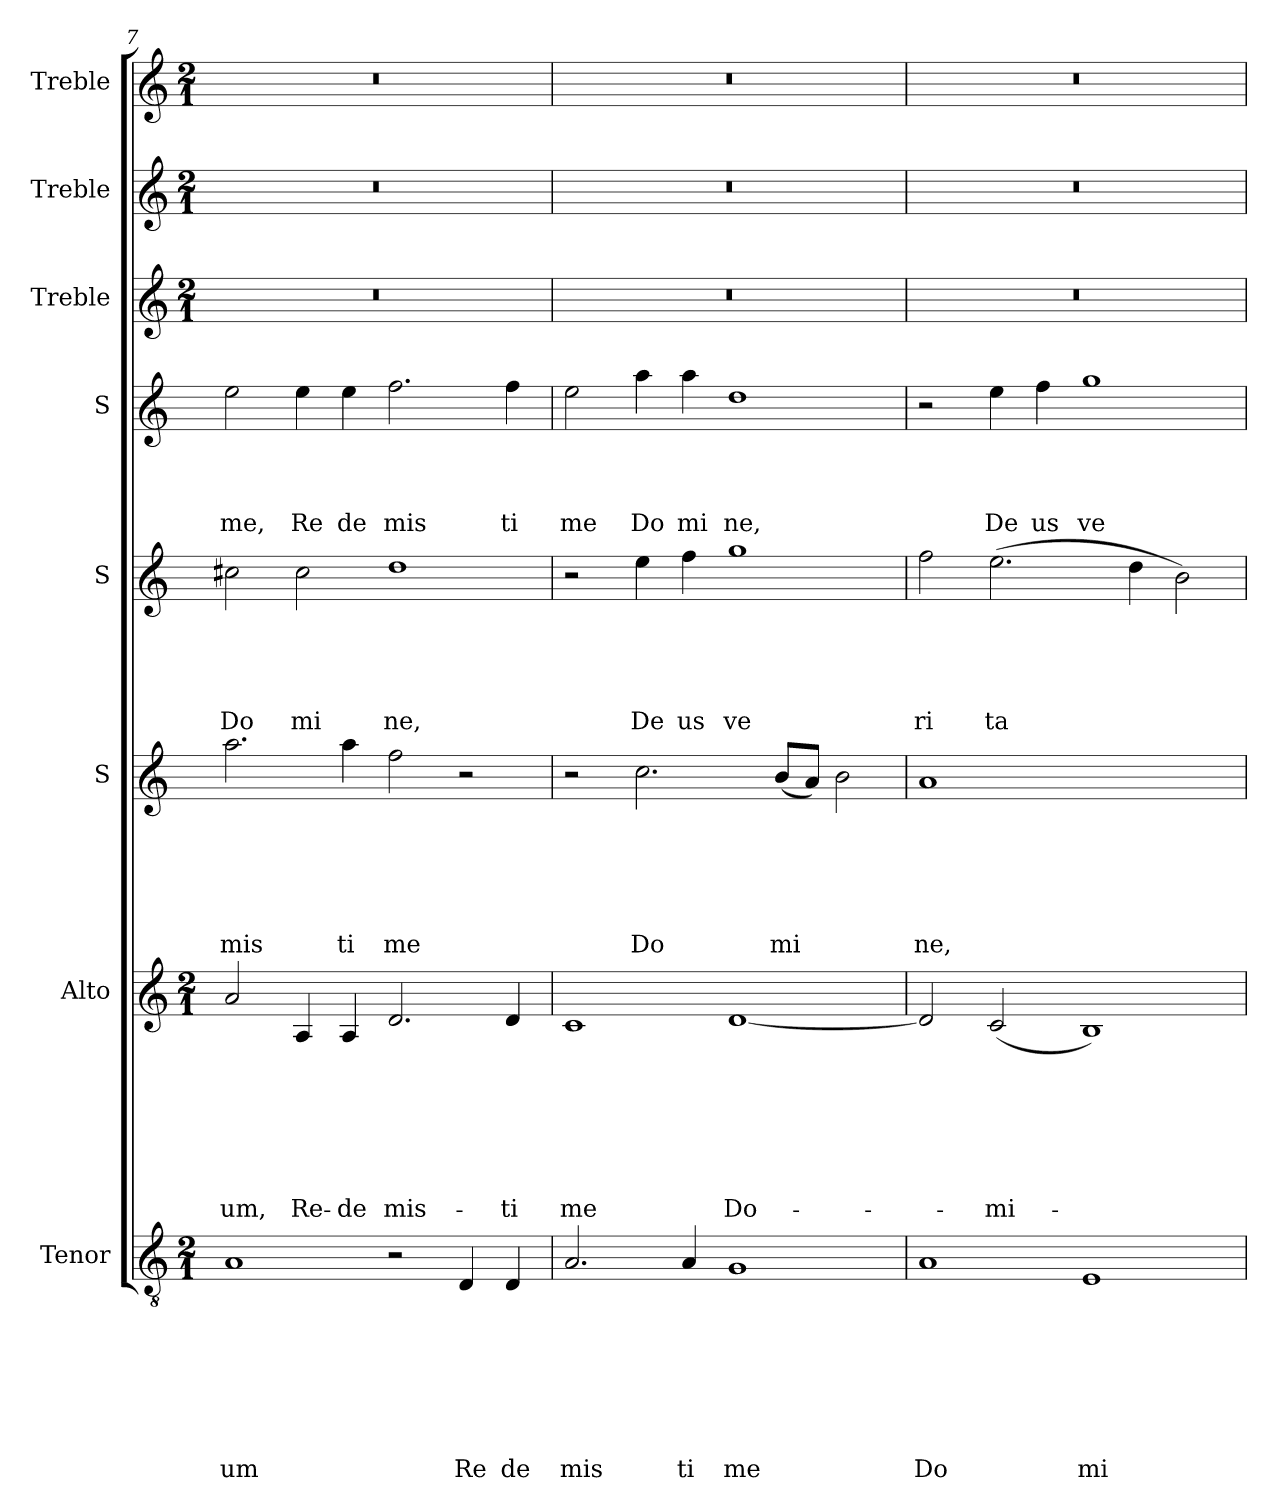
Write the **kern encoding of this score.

**kern	**text	**text	**text	**text	**text	**text	**text	**text	**kern	**text	**text	**text	**text	**text	**text	**text	**kern	**text	**text	**text	**text	**text	**text	**kern	**text	**text	**text	**text	**text	**kern	**text	**text	**text	**text	**kern	**kern	**kern
*part8	*part8	*part8	*part8	*part8	*part8	*part8	*part8	*part8	*part7	*part7	*part7	*part7	*part7	*part7	*part7	*part7	*part6	*part6	*part6	*part6	*part6	*part6	*part6	*part5	*part5	*part5	*part5	*part5	*part5	*part4	*part4	*part4	*part4	*part4	*part3	*part2	*part1
*staff8	*staff8	*staff8	*staff8	*staff8	*staff8	*staff8	*staff8	*staff8	*staff7	*staff7	*staff7	*staff7	*staff7	*staff7	*staff7	*staff7	*staff6	*staff6	*staff6	*staff6	*staff6	*staff6	*staff6	*staff5	*staff5	*staff5	*staff5	*staff5	*staff5	*staff4	*staff4	*staff4	*staff4	*staff4	*staff3	*staff2	*staff1
*I"Tenor	*	*	*	*	*	*	*	*	*I"Alto	*	*	*	*	*	*	*	*I"S	*	*	*	*	*	*	*I"S	*	*	*	*	*	*I"S	*	*	*	*	*I"Treble	*I"Treble	*I"Treble
*I'T	*	*	*	*	*	*	*	*	*I'A	*	*	*	*	*	*	*	*I'S	*	*	*	*	*	*	*	*	*	*	*	*	*I'S	*	*	*	*	*	*	*
*clefGv2	*	*	*	*	*	*	*	*	*clefG2	*	*	*	*	*	*	*	*clefG2	*	*	*	*	*	*	*clefG2	*	*	*	*	*	*clefG2	*	*	*	*	*clefG2	*clefG2	*clefG2
*k[]	*	*	*	*	*	*	*	*	*k[]	*	*	*	*	*	*	*	*k[]	*	*	*	*	*	*	*k[]	*	*	*	*	*	*k[]	*	*	*	*	*k[]	*k[]	*k[]
*C:	*	*	*	*	*	*	*	*	*C:	*	*	*	*	*	*	*	*C:	*	*	*	*	*	*	*C:	*	*	*	*	*	*C:	*	*	*	*	*C:	*C:	*C:
*M2/1	*	*	*	*	*	*	*	*	*M2/1	*	*	*	*	*	*	*	*	*	*	*	*	*	*	*	*	*	*	*	*	*	*	*	*	*	*M2/1	*M2/1	*M2/1
=7	=7	=7	=7	=7	=7	=7	=7	=7	=7	=7	=7	=7	=7	=7	=7	=7	=7	=7	=7	=7	=7	=7	=7	=7	=7	=7	=7	=7	=7	=7	=7	=7	=7	=7	=7	=7	=7
!	!	!	!	!	!	!	!	!LO:LY:b	!	!	!	!	!	!	!	!LO:LY:b	!	!	!	!	!	!	!LO:LY:b	!	!	!	!	!	!LO:LY:b	!	!	!	!	!LO:LY:b	!	!	!
1A	.	.	.	.	.	.	.	um	2a/	.	.	.	.	.	.	-um,	2.aa\	.	.	.	.	.	mis	2cc#X\	.	.	.	.	Do	2ee\	.	.	.	me,	0r	0r	0r
!	!	!	!	!	!	!	!	!	!	!	!	!	!	!	!	!LO:LY:b	!	!	!	!	!	!	!	!	!	!	!	!	!LO:LY:b	!	!	!	!	!LO:LY:b	!	!	!
.	.	.	.	.	.	.	.	.	4A/	.	.	.	.	.	.	Re-	.	.	.	.	.	.	.	2cc#\	.	.	.	.	mi	4ee\	.	.	.	Re	.	.	.
!	!	!	!	!	!	!	!	!	!	!	!	!	!	!	!	!LO:LY:b	!	!	!	!	!	!	!LO:LY:b	!	!	!	!	!	!	!	!	!	!	!LO:LY:b	!	!	!
.	.	.	.	.	.	.	.	.	4A/	.	.	.	.	.	.	-de	4aa\	.	.	.	.	.	ti	.	.	.	.	.	.	4ee\	.	.	.	de	.	.	.
!	!	!	!	!	!	!	!	!	!	!	!	!	!	!	!	!LO:LY:b	!	!	!	!	!	!	!LO:LY:b	!	!	!	!	!	!LO:LY:b	!	!	!	!	!LO:LY:b	!	!	!
2r	.	.	.	.	.	.	.	.	2.d/	.	.	.	.	.	.	mis-	2ff\	.	.	.	.	.	me	1dd	.	.	.	.	ne,	2.ff\	.	.	.	mis	.	.	.
!	!	!	!	!	!	!	!	!LO:LY:b	!	!	!	!	!	!	!	!	!	!	!	!	!	!	!	!	!	!	!	!	!	!	!	!	!	!	!	!	!
4D/	.	.	.	.	.	.	.	Re	.	.	.	.	.	.	.	.	2r	.	.	.	.	.	.	.	.	.	.	.	.	.	.	.	.	.	.	.	.
!	!	!	!	!	!	!	!	!LO:LY:b	!	!	!	!	!	!	!	!LO:LY:b	!	!	!	!	!	!	!	!	!	!	!	!	!	!	!	!	!	!LO:LY:b	!	!	!
4D/	.	.	.	.	.	.	.	de	4d/	.	.	.	.	.	.	-ti	.	.	.	.	.	.	.	.	.	.	.	.	.	4ff\	.	.	.	ti	.	.	.
=8	=8	=8	=8	=8	=8	=8	=8	=8	=8	=8	=8	=8	=8	=8	=8	=8	=8	=8	=8	=8	=8	=8	=8	=8	=8	=8	=8	=8	=8	=8	=8	=8	=8	=8	=8	=8	=8
!	!	!	!	!	!	!	!	!LO:LY:b	!	!	!	!	!	!	!	!LO:LY:b	!	!	!	!	!	!	!	!	!	!	!	!	!	!	!	!	!	!LO:LY:b	!	!	!
2.A/	.	.	.	.	.	.	.	mis	1c	.	.	.	.	.	.	me	2r	.	.	.	.	.	.	2r	.	.	.	.	.	2ee\	.	.	.	me	0r	0r	0r
!	!	!	!	!	!	!	!	!	!	!	!	!	!	!	!	!	!	!	!	!	!	!	!LO:LY:b	!	!	!	!	!	!LO:LY:b	!	!	!	!	!LO:LY:b	!	!	!
.	.	.	.	.	.	.	.	.	.	.	.	.	.	.	.	.	2.cc\	.	.	.	.	.	Do	4ee\	.	.	.	.	De	4aa\	.	.	.	Do	.	.	.
!	!	!	!	!	!	!	!	!LO:LY:b	!	!	!	!	!	!	!	!	!	!	!	!	!	!	!	!	!	!	!	!	!LO:LY:b	!	!	!	!	!LO:LY:b	!	!	!
4A/	.	.	.	.	.	.	.	ti	.	.	.	.	.	.	.	.	.	.	.	.	.	.	.	4ff\	.	.	.	.	us	4aa\	.	.	.	mi	.	.	.
!	!	!	!	!	!	!	!	!LO:LY:b	!	!	!	!	!	!	!	!LO:LY:b	!	!	!	!	!	!	!	!	!	!	!	!	!LO:LY:b	!	!	!	!	!LO:LY:b	!	!	!
1G	.	.	.	.	.	.	.	me	[<1d	.	.	.	.	.	.	Do-	.	.	.	.	.	.	.	1gg	.	.	.	.	ve	1dd	.	.	.	ne,	.	.	.
!	!	!	!	!	!	!	!	!	!	!	!	!	!	!	!	!	!	!	!	!	!	!	!LO:LY:b	!	!	!	!	!	!	!	!	!	!	!	!	!	!
.	.	.	.	.	.	.	.	.	.	.	.	.	.	.	.	.	(>8b/L	.	.	.	.	.	mi	.	.	.	.	.	.	.	.	.	.	.	.	.	.
.	.	.	.	.	.	.	.	.	.	.	.	.	.	.	.	.	8a/J)	.	.	.	.	.	.	.	.	.	.	.	.	.	.	.	.	.	.	.	.
.	.	.	.	.	.	.	.	.	.	.	.	.	.	.	.	.	2b\	.	.	.	.	.	.	.	.	.	.	.	.	.	.	.	.	.	.	.	.
=9	=9	=9	=9	=9	=9	=9	=9	=9	=9	=9	=9	=9	=9	=9	=9	=9	=9	=9	=9	=9	=9	=9	=9	=9	=9	=9	=9	=9	=9	=9	=9	=9	=9	=9	=9	=9	=9
*	*	*	*	*	*	*	*	*	*	*	*	*	*	*	*	*	*^	*	*	*	*	*	*	*	*	*	*	*	*	*	*	*	*	*	*	*	*
!	!	!	!	!	!	!	!	!LO:LY:b	!	!	!	!	!	!	!	!	!	!LO:N:vis=1	!	!	!	!	!	!LO:LY:b	!	!	!	!	!	!LO:LY:b	!	!	!	!	!	!	!	!
1A	.	.	.	.	.	.	.	Do	2d/]	.	.	.	.	.	.	.	1a	0rc	.	.	.	.	.	ne,	2ff\	.	.	.	.	ri	2r	.	.	.	.	0r	0r	0r
!	!	!	!	!	!	!	!	!	!	!	!	!	!	!	!	!LO:LY:b	!	!	!	!	!	!	!	!	!	!	!	!	!	!LO:LY:b	!	!	!	!	!LO:LY:b	!	!	!
.	.	.	.	.	.	.	.	.	(<2c/	.	.	.	.	.	.	-mi-	.	.	.	.	.	.	.	.	(>2.ee\	.	.	.	.	ta	4ee\	.	.	.	De	.	.	.
!	!	!	!	!	!	!	!	!	!	!	!	!	!	!	!	!	!	!	!	!	!	!	!	!	!	!	!	!	!	!	!	!	!	!	!LO:LY:b	!	!	!
.	.	.	.	.	.	.	.	.	.	.	.	.	.	.	.	.	.	.	.	.	.	.	.	.	.	.	.	.	.	.	4ff\	.	.	.	us	.	.	.
!	!	!	!	!	!	!	!	!LO:LY:b	!	!	!	!	!	!	!	!	!	!	!	!	!	!	!	!	!	!	!	!	!	!	!	!	!	!	!LO:LY:b	!	!	!
1E	.	.	.	.	.	.	.	mi	1B)	.	.	.	.	.	.	.	1ryy	.	.	.	.	.	.	.	.	.	.	.	.	.	1gg	.	.	.	ve	.	.	.
.	.	.	.	.	.	.	.	.	.	.	.	.	.	.	.	.	.	.	.	.	.	.	.	.	4dd\	.	.	.	.	.	.	.	.	.	.	.	.	.
.	.	.	.	.	.	.	.	.	.	.	.	.	.	.	.	.	.	.	.	.	.	.	.	.	2b\)	.	.	.	.	.	.	.	.	.	.	.	.	.
*	*	*	*	*	*	*	*	*	*	*	*	*	*	*	*	*	*v	*v	*	*	*	*	*	*	*	*	*	*	*	*	*	*	*	*	*	*	*	*
=	=	=	=	=	=	=	=	=	=	=	=	=	=	=	=	=	=	=	=	=	=	=	=	=	=	=	=	=	=	=	=	=	=	=	=	=	=
*-	*-	*-	*-	*-	*-	*-	*-	*-	*-	*-	*-	*-	*-	*-	*-	*-	*-	*-	*-	*-	*-	*-	*-	*-	*-	*-	*-	*-	*-	*-	*-	*-	*-	*-	*-	*-	*-
